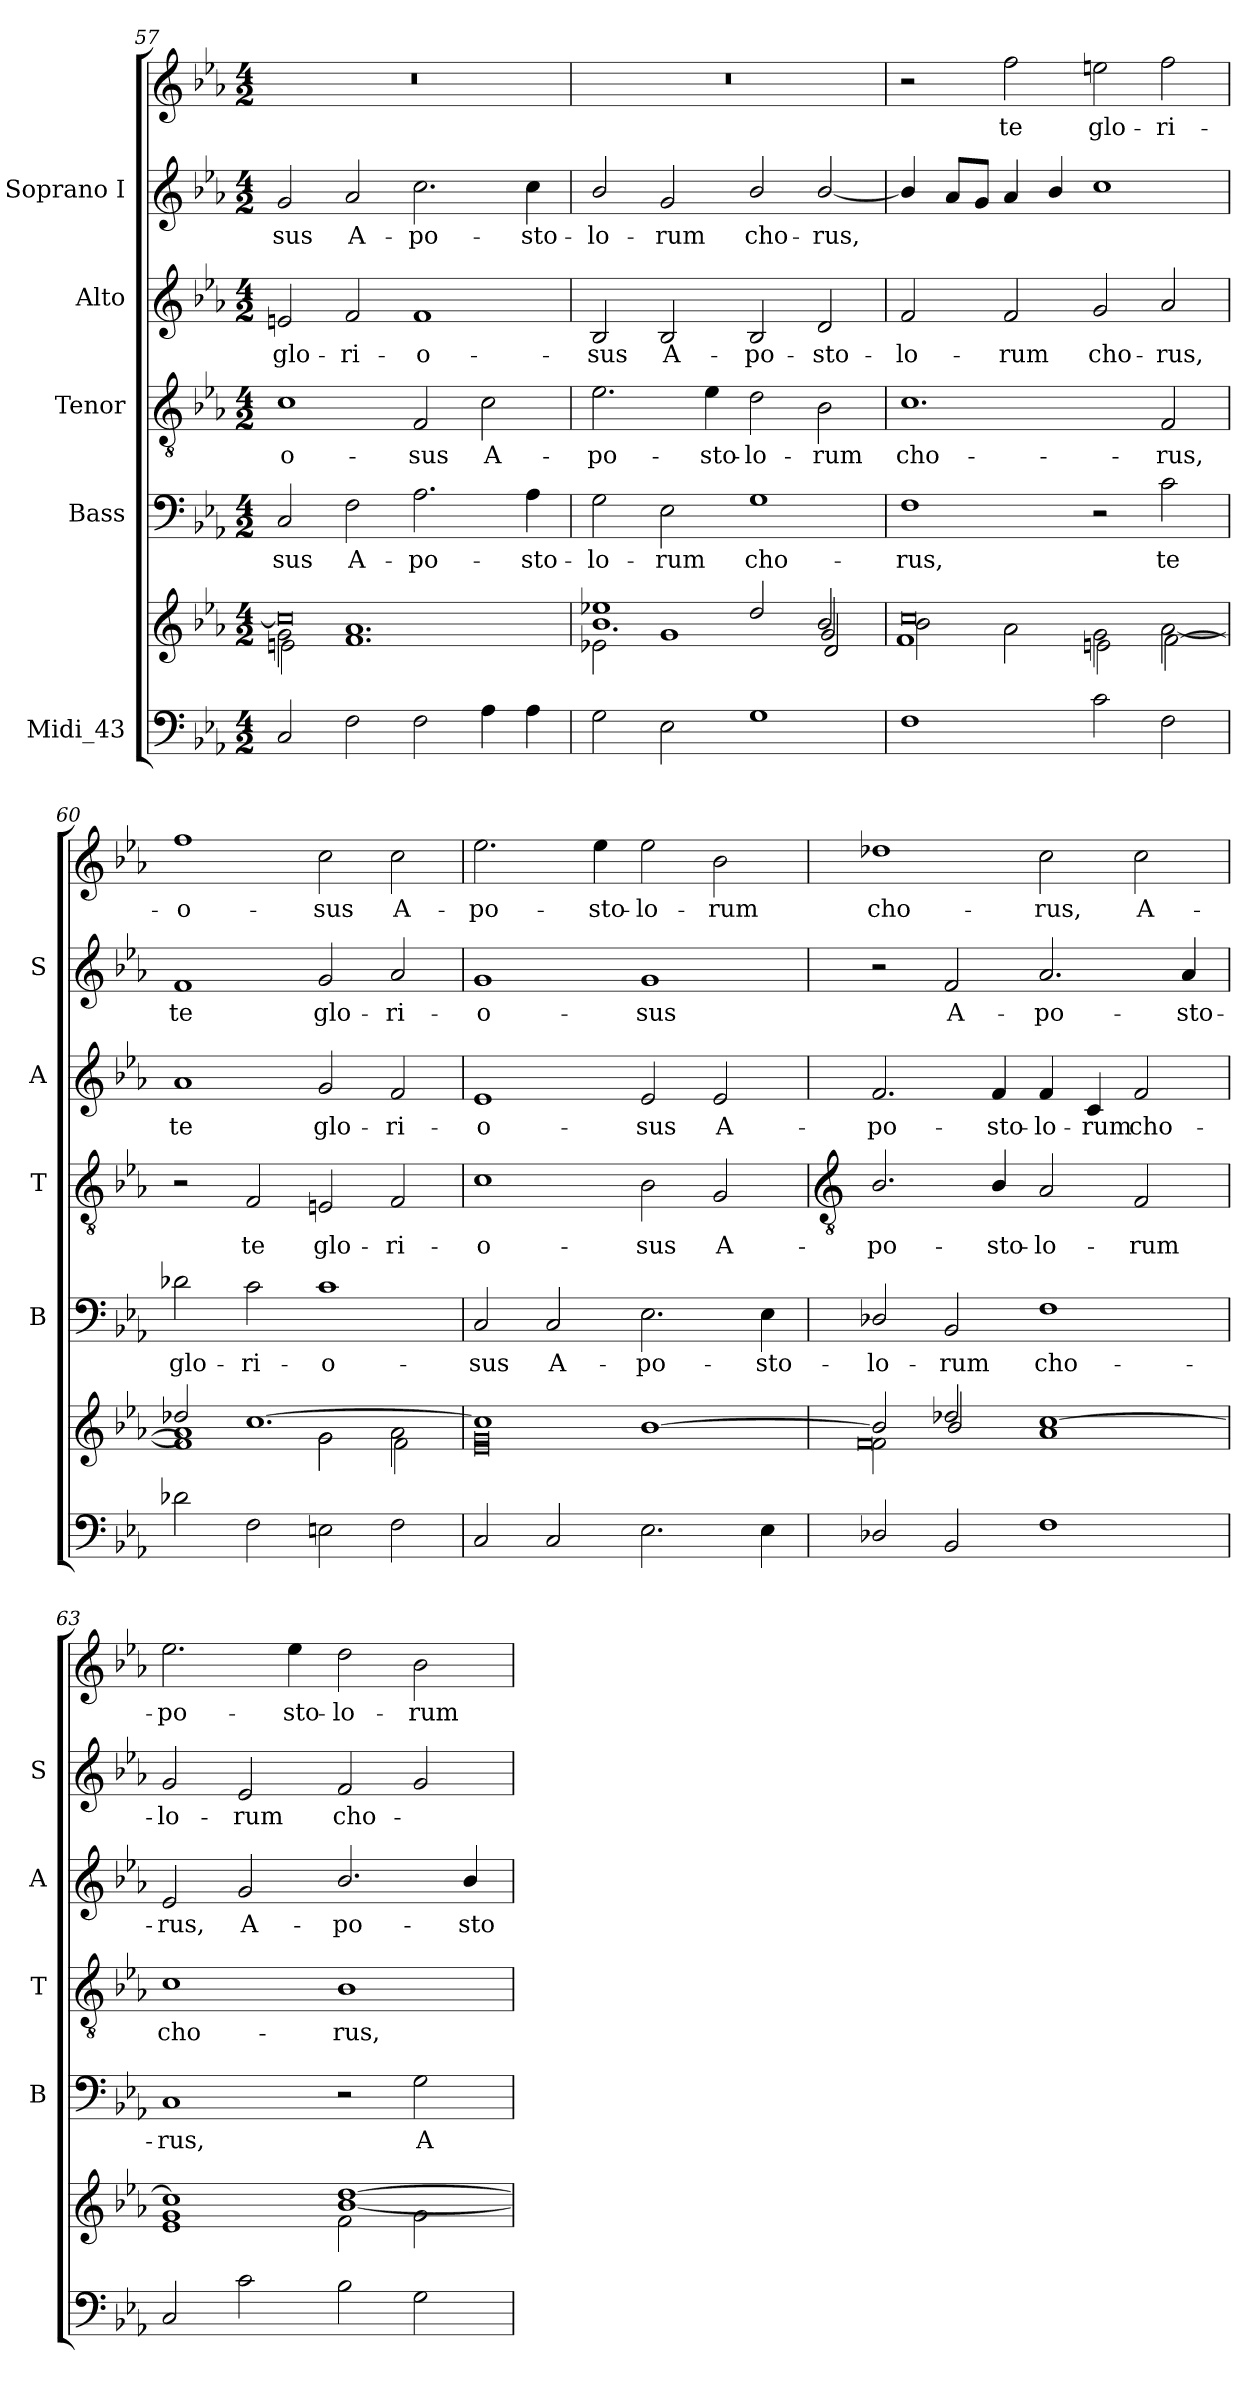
**kern	**kern	**kern	**text	**kern	**text	**kern	**text	**kern	**text	**kern	**text
*part5	*part5	*part4	*part4	*part3	*part3	*part2	*part2	*part1	*part1	*part1	*part1
*staff7	*staff6	*staff5	*staff5	*staff4	*staff4	*staff3	*staff3	*staff2	*staff2	*staff1	*staff1
*I"Midi_43	*	*I"Bass	*	*I"Tenor	*	*I"Alto	*	*I"Soprano I	*	*	*
*	*	*I'B	*	*I'T	*	*I'A	*	*I'S	*	*	*
*clefF4	*clefG2	*clefF4	*	*clefGv2	*	*clefG2	*	*clefG2	*	*clefG2	*
*k[b-e-a-]	*k[b-e-a-]	*k[b-e-a-]	*	*k[b-e-a-]	*	*k[b-e-a-]	*	*k[b-e-a-]	*	*k[b-e-a-]	*
*E-:	*E-:	*E-:	*	*E-:	*	*E-:	*	*E-:	*	*E-:	*
*M4/2	*M4/2	*M4/2	*	*M4/2	*	*M4/2	*	*M4/2	*	*M4/2	*
=57	=57	=57	=57	=57	=57	=57	=57	=57	=57	=57	=57
*	*^	*	*	*	*	*	*	*	*	*	*
*	*	*^	*	*	*	*	*	*	*	*	*	*
!	!	!	!	!	!LO:LY:b	!	!LO:LY:b	!	!LO:LY:b	!	!LO:LY:b	!	!
2C	0cc/]	2g\	2en\	2C	-sus	1c	-o-	2en	glo-	2g	-sus	0r	.
!	!	!	!	!	!LO:LY:b	!	!	!	!LO:LY:b	!	!LO:LY:b	!	!
2F	.	1.a-\	1.f\	2F	A-	.	.	2f	-ri-	2a-	A-	.	.
!	!	!	!	!	!LO:LY:b	!	!LO:LY:b	!	!LO:LY:b	!	!LO:LY:b	!	!
2F	.	.	.	2.A-	-po-	2F	-sus	1f	-o-	2.cc	-po-	.	.
!	!	!	!	!	!	!	!LO:LY:b	!	!	!	!	!	!
4A-	.	.	.	.	.	2c	A-	.	.	.	.	.	.
!	!	!	!	!	!LO:LY:b	!	!	!	!	!	!LO:LY:b	!	!
4A-	.	.	.	4A-	-sto-	.	.	.	.	4cc	-sto-	.	.
=58	=58	=58	=58	=58	=58	=58	=58	=58	=58	=58	=58	=58	=58
!	!	!	!	!	!LO:LY:b	!	!LO:LY:b	!	!LO:LY:b	!	!LO:LY:b	!	!
2G	1ee-X/	1.b-\	2e-X\	2G	-lo-	2.e-	-po-	2B-	-sus	2b-/	-lo-	0r	.
!	!	!	!	!	!LO:LY:b	!	!	!	!LO:LY:b	!	!LO:LY:b	!	!
2E-	.	.	1g\	2E-	-rum	.	.	2B-	A-	2g	-rum	.	.
!	!	!	!	!	!	!	!LO:LY:b	!	!	!	!	!	!
.	.	.	.	.	.	4e-	-sto-	.	.	.	.	.	.
!	!	!	!	!	!LO:LY:b	!	!LO:LY:b	!	!LO:LY:b	!	!LO:LY:b	!	!
1G	2dd/	.	.	1G	cho-	2d	-lo-	2B-	-po-	2b-/	cho-	.	.
!	!	!	!	!	!	!	!LO:LY:b	!	!LO:LY:b	!	!LO:LY:b	!	!
.	2b-/	2g/	2d/	.	.	2B-	-rum	2d	-sto-	[2b-/	-rus,	.	.
=59	=59	=59	=59	=59	=59	=59	=59	=59	=59	=59	=59	=59	=59
!	!	!	!	!	!LO:LY:b	!	!LO:LY:b	!	!LO:LY:b	!	!	!	!
1F	0cc/	2b-\	1f\	1F	-rus,	1.c	cho-	2f	-lo-	4b-/]	.	2r	.
.	.	.	.	.	.	.	.	.	.	8a-L	.	.	.
.	.	.	.	.	.	.	.	.	.	8gJ	.	.	.
!	!	!	!	!	!	!	!	!	!LO:LY:b	!	!	!	!LO:LY:b
.	.	2a-\	.	.	.	.	.	2f	-rum	4a-	.	2ff	te
.	.	.	.	.	.	.	.	.	.	4b-/	.	.	.
!	!	!	!	!	!	!	!	!	!LO:LY:b	!	!	!	!LO:LY:b
2c	.	2g\	2en\	2r	.	.	.	2g	cho-	1cc	.	2een	glo-
!	!	!	!	!	!LO:LY:b	!	!LO:LY:b	!	!LO:LY:b	!	!	!	!LO:LY:b
2F	.	[2a-\	[2f\	2c	te	2F	-rus,	2a-/	-rus,	.	.	2ff	-ri-
=60	=60	=60	=60	=60	=60	=60	=60	=60	=60	=60	=60	=60	=60
!	!	!	!	!	!LO:LY:b	!	!	!	!LO:LY:b	!	!LO:LY:b	!	!LO:LY:b
2d-X	2dd-X/	1a-\]	1f\]	2d-X	glo-	2r	.	1a-	te	1f	-te	1ff	-o-
!	!	!	!	!	!LO:LY:b	!	!LO:LY:b	!	!	!	!	!	!
2F	[1.cc/	.	.	2c	-ri-	2F	te	.	.	.	.	.	.
!	!	!	!	!	!LO:LY:b	!	!LO:LY:b	!	!LO:LY:b	!	!LO:LY:b	!	!LO:LY:b
2En	.	2g\	2g\	1c	-o-	2En	glo-	2g	glo-	2g	glo-	2cc	-sus
!	!	!	!	!	!	!	!LO:LY:b	!	!LO:LY:b	!	!LO:LY:b	!	!LO:LY:b
2F	.	2a-\	2f\	.	.	2F	-ri-	2f	-ri-	2a-/	-ri-	2cc	A-
=61	=61	=61	=61	=61	=61	=61	=61	=61	=61	=61	=61	=61	=61
!	!	!	!	!	!LO:LY:b	!	!LO:LY:b	!	!LO:LY:b	!	!LO:LY:b	!	!LO:LY:b
2C	1cc/]	0g\	0e-\	2C	-sus	1c	-o-	1e-	-o-	1g	o-	2.ee-	-po-
!	!	!	!	!	!LO:LY:b	!	!	!	!	!	!	!	!
2C	.	.	.	2C	A-	.	.	.	.	.	.	.	.
!	!	!	!	!	!	!	!	!	!	!	!	!	!LO:LY:b
.	.	.	.	.	.	.	.	.	.	.	.	4ee-	-sto-
!	!	!	!	!	!LO:LY:b	!	!LO:LY:b	!	!LO:LY:b	!	!LO:LY:b	!	!LO:LY:b
2.E-	[1b-/	.	.	2.E-	-po-	2B-	-sus	2e-	-sus	1g	-sus	2ee-	-lo-
!	!	!	!	!	!	!	!LO:LY:b	!	!LO:LY:b	!	!	!	!LO:LY:b
.	.	.	.	.	.	2G	A-	2e-	A-	.	.	2b-	-rum
!	!	!	!	!	!LO:LY:b	!	!	!	!	!	!	!	!
4E-	.	.	.	4E-	-sto-	.	.	.	.	.	.	.	.
!!LO:LB:g=z
=62	=62	=62	=62	=62	=62	=62	=62	=62	=62	=62	=62	=62	=62
*	*	*	*	*	*	*clefGv2	*	*	*	*	*	*	*
!	!	!	!	!	!LO:LY:b	!	!LO:LY:b	!	!LO:LY:b	!	!	!	!LO:LY:b
2D-X/	2b-/]	2f\	0f\	2D-X/	-lo-	2.B-/	-po-	2.f	-po-	2r	.	1dd-X	cho-
!	!	!	!	!	!LO:LY:b	!	!	!	!	!	!LO:LY:b	!	!
2BB-	2dd-X/	2b-/	.	2BB-	-rum	.	.	.	.	2f	-A-	.	.
!	!	!	!	!	!	!	!LO:LY:b	!	!LO:LY:b	!	!	!	!
.	.	.	.	.	.	4B-/	-sto-	4f	-sto-	.	.	.	.
!	!	!	!	!	!LO:LY:b	!	!LO:LY:b	!	!LO:LY:b	!	!LO:LY:b	!	!LO:LY:b
1F	[1cc/	1a-\	.	1F	cho-	2A-/	-lo-	4f	-lo-	2.a-/	-po-	2cc	-rus,
!	!	!	!	!	!	!	!	!	!LO:LY:b	!	!	!	!
.	.	.	.	.	.	.	.	4c	-rum	.	.	.	.
!	!	!	!	!	!	!	!LO:LY:b	!	!LO:LY:b	!	!	!	!LO:LY:b
.	.	.	.	.	.	2F	-rum	2f	cho-	.	.	2cc	A-
!	!	!	!	!	!	!	!	!	!	!	!LO:LY:b	!	!
.	.	.	.	.	.	.	.	.	.	4a-/	-sto-	.	.
=63	=63	=63	=63	=63	=63	=63	=63	=63	=63	=63	=63	=63	=63
!	!	!	!	!	!LO:LY:b	!	!LO:LY:b	!	!LO:LY:b	!	!LO:LY:b	!	!LO:LY:b
2C	1cc/]	1g\	1e-\	1C	-rus,	1c	cho-	2e-	-rus,	2g	lo-	2.ee-	-po-
!	!	!	!	!	!	!	!	!	!LO:LY:b	!	!LO:LY:b	!	!
2c	.	.	.	.	.	.	.	2g	A-	2e-	-rum	.	.
!	!	!	!	!	!	!	!	!	!	!	!	!	!LO:LY:b
.	.	.	.	.	.	.	.	.	.	.	.	4ee-	-sto-
!	!	!	!	!	!	!	!LO:LY:b	!	!LO:LY:b	!	!LO:LY:b	!	!LO:LY:b
2B-	[1dd/	[1b-\	2f\	2r	.	1B-	-rus,	2.b-/	-po-	2f	cho-	2dd	-lo-
!	!	!	!	!	!LO:LY:b	!	!	!	!	!	!	!	!LO:LY:b
2G	.	.	2g\	2G	A-	.	.	.	.	2g	.	2b-	-rum
!	!	!	!	!	!	!	!	!	!LO:LY:b	!	!	!	!
.	.	.	.	.	.	.	.	4b-/	-sto-	.	.	.	.
*	*v	*v	*v	*	*	*	*	*	*	*	*	*	*
=	=	=	=	=	=	=	=	=	=	=	=
*-	*-	*-	*-	*-	*-	*-	*-	*-	*-	*-	*-
